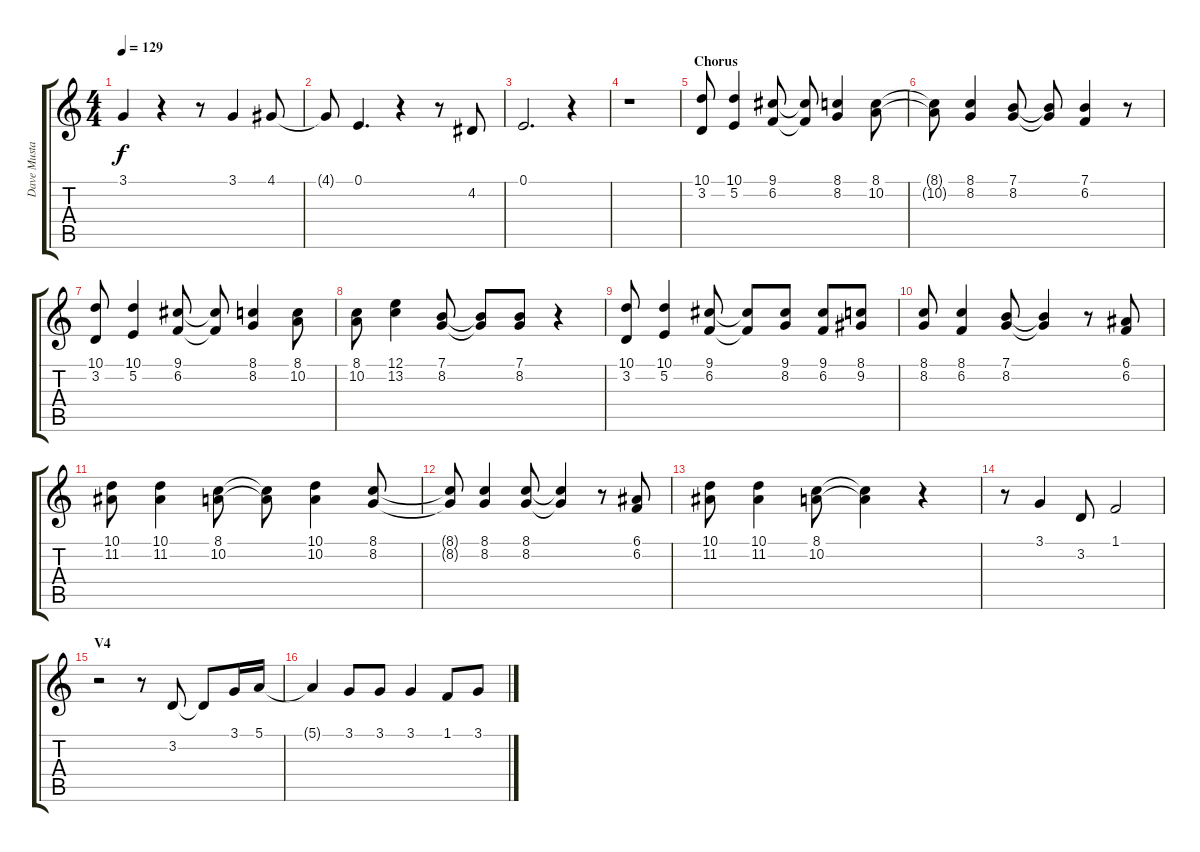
\track ("Dave Mustaine (vocals)" "Dave Musta") {instrument lead6voice}
\staff {score tabs}
\tuning (E4 B3 G3 D3 A2 E2) {hide}
\ts (4 4)
\tempo 129
\clef g2
\ks c
3.1{t}.4{dy f} r.4 r.8 3.1.4 4.1.8 |
4.1{t}.8 0.1.4{d} r.4 r.8 4.2.8 |
0.1.2{d} r.4 |
r.1 |
\section ("" "Chorus")
(10.1 3.2).8 (10.1 5.2).4 (9.1 6.2).8 (9.1{t} 6.2{t}).8 (8.1 8.2).4 (8.1 10.2).8 |
(8.1{t} 10.2{t}).8 (8.1 8.2).4 (7.1 8.2).8 (7.1{t} 8.2{t}).8 (7.1 6.2).4 r.8 |
(10.1 3.2).8 (10.1 5.2).4 (9.1 6.2).8 (9.1{t} 6.2{t}).8 (8.1 8.2).4 (8.1 10.2).8 |
(8.1 10.2).8 (12.1 13.2).4 (7.1 8.2).8 (7.1{t} 8.2{t}).8 (7.1 8.2).8 r.4 |
(10.1 3.2).8 (10.1 5.2).4 (9.1 6.2).8 (9.1{t} 6.2{t}).8 (9.1 8.2).8 (9.1 6.2).8 (8.1 9.2).8 |
(8.1 8.2).8 (8.1 6.2).4 (7.1 8.2).8 (7.1{t} 8.2{t}).4 r.8 (6.1 6.2).8 |
(10.1 11.2).8 (10.1 11.2).4 (8.1 10.2).8 (8.1{t} 10.2{t}).8 (10.1 10.2).4 (8.1 8.2).8 |
(8.1{t} 8.2{t}).8 (8.1 8.2).4 (8.1 8.2).8 (8.1{t} 8.2{t}).4 r.8 (6.1 6.2).8 |
(10.1 11.2).8 (10.1 11.2).4 (8.1 10.2).8 (8.1{t} 10.2{t}).4 r.4 |
r.8 3.1.4 3.2.8 1.1.2 |
\section ("" "V4")
r.2 r.8 3.2.8 3.2{t}.8 3.1.16 5.1.16 |
5.1{t}.4 3.1.8 3.1.8 3.1.4 1.1.8 3.1.8
